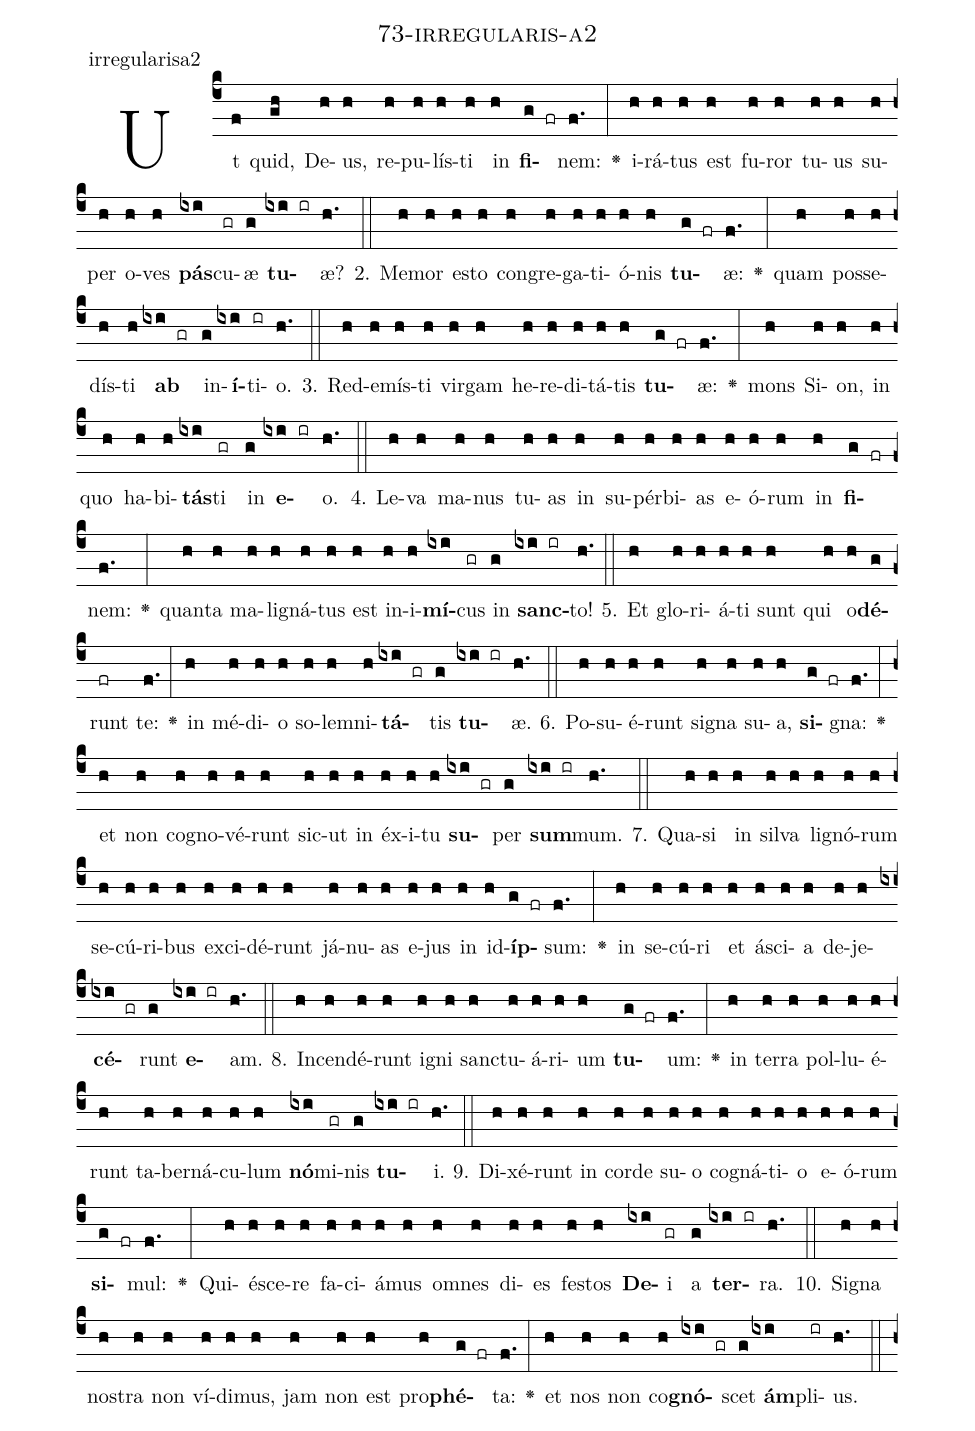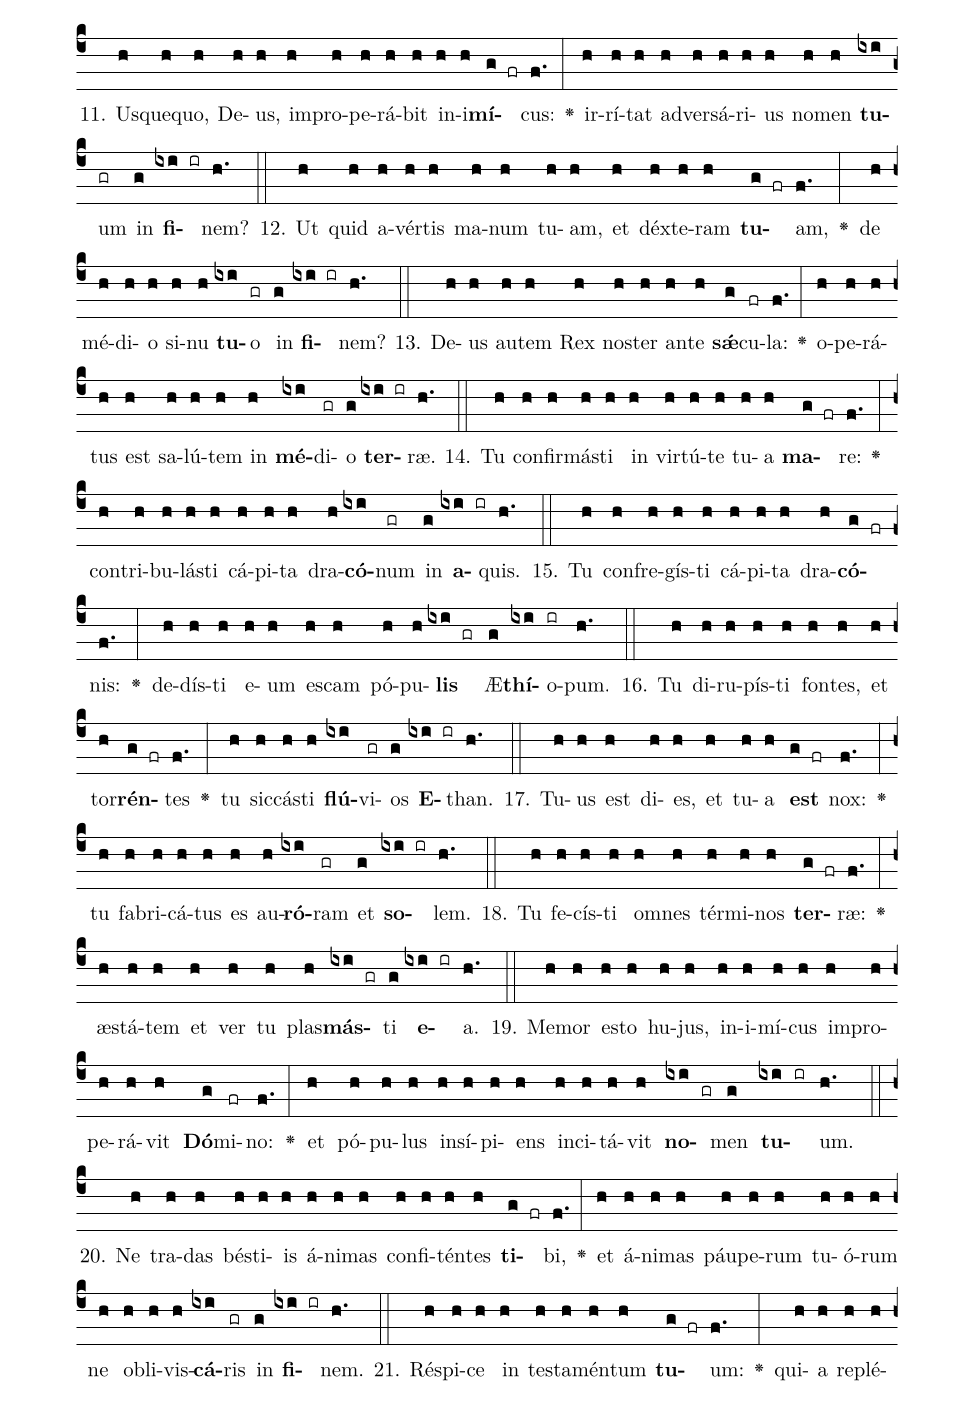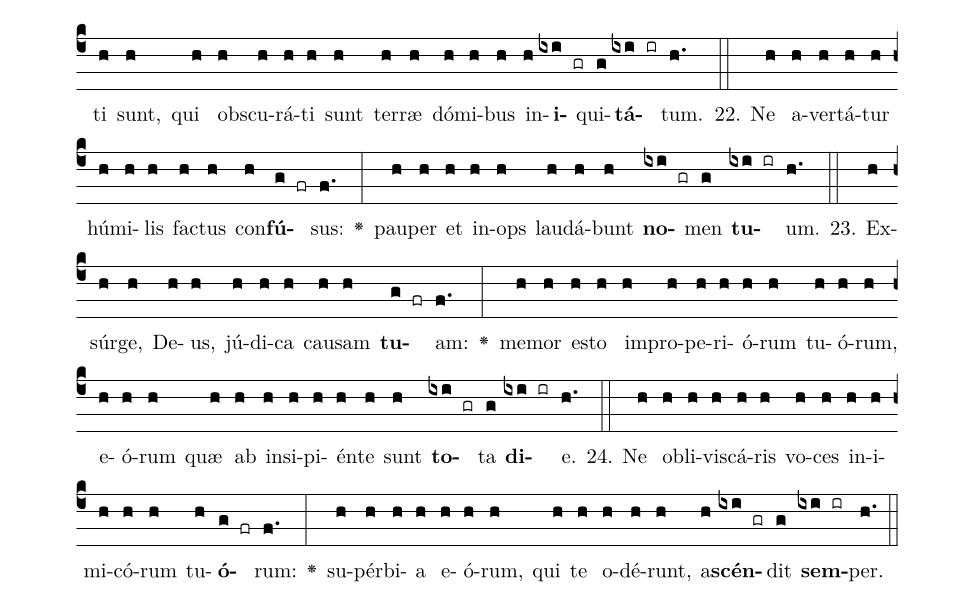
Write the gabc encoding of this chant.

name: 73-irregularis-a2;
annotation: irregularisa2;
%%
(c4)Ut(f) quid,(gh) De(h)us,(h) re(h)pu(h)lís(h)ti(h) in(h) <b>fi</b>(g fr)nem:(f.) <v>\greheightstar</v>(:) i(h)rá(h)tus(h) est(h) fu(h)ror(h) tu(h)us(h) su(h)per(h) o(h)ves(h) <b>pás</b>(ixi)cu(gr)æ(g) <b>tu</b>(ixi ir)æ?(h.) (::)
2. Me(h)mor(h) es(h)to(h) con(h)gre(h)ga(h)ti(h)ó(h)nis(h) <b>tu</b>(g fr)æ:(f.) <v>\greheightstar</v>(:) quam(h) pos(h)se(h)dís(h)ti(h) <b>ab</b>(ixi gr) in(g)<b>í</b>(ixi)ti(ir)o.(h.) (::)
3. Red(h)e(h)mís(h)ti(h) vir(h)gam(h) he(h)re(h)di(h)tá(h)tis(h) <b>tu</b>(g fr)æ:(f.) <v>\greheightstar</v>(:) mons(h) Si(h)on,(h) in(h) quo(h) ha(h)bi(h)<b>tás</b>(ixi)ti(gr) in(g) <b>e</b>(ixi ir)o.(h.) (::)
4. Le(h)va(h) ma(h)nus(h) tu(h)as(h) in(h) su(h)pér(h)bi(h)as(h) e(h)ó(h)rum(h) in(h) <b>fi</b>(g fr)nem:(f.) <v>\greheightstar</v>(:) quan(h)ta(h) ma(h)li(h)gná(h)tus(h) est(h) in(h)i(h)<b>mí</b>(ixi)cus(gr) in(g) <b>sanc</b>(ixi ir)to!(h.) (::)
5. Et(h) glo(h)ri(h)á(h)ti(h) sunt(h) qui(h) o(h)<b>dé</b>(g)runt(fr) te:(f.) <v>\greheightstar</v>(:) in(h) mé(h)di(h)o(h) so(h)lem(h)ni(h)<b>tá</b>(ixi gr)tis(g) <b>tu</b>(ixi ir)æ.(h.) (::)
6. Po(h)su(h)é(h)runt(h) si(h)gna(h) su(h)a,(h) <b>si</b>(g fr)gna:(f.) <v>\greheightstar</v>(:) et(h) non(h) co(h)gno(h)vé(h)runt(h) sic(h)ut(h) in(h) éx(h)i(h)tu(h) <b>su</b>(ixi gr)per(g) <b>sum</b>(ixi ir)mum.(h.) (::)
7. Qua(h)si(h) in(h) sil(h)va(h) li(h)gnó(h)rum(h) se(h)cú(h)ri(h)bus(h) ex(h)ci(h)dé(h)runt(h) já(h)nu(h)as(h) e(h)jus(h) in(h) id(h)<b>íp</b>(g fr)sum:(f.) <v>\greheightstar</v>(:) in(h) se(h)cú(h)ri(h) et(h) á(h)sci(h)a(h) de(h)je(h)<b>cé</b>(ixi gr)runt(g) <b>e</b>(ixi ir)am.(h.) (::)
8. In(h)cen(h)dé(h)runt(h) i(h)gni(h) sanc(h)tu(h)á(h)ri(h)um(h) <b>tu</b>(g fr)um:(f.) <v>\greheightstar</v>(:) in(h) ter(h)ra(h) pol(h)lu(h)é(h)runt(h) ta(h)ber(h)ná(h)cu(h)lum(h) <b>nó</b>(ixi)mi(gr)nis(g) <b>tu</b>(ixi ir)i.(h.) (::)
9. Di(h)xé(h)runt(h) in(h) cor(h)de(h) su(h)o(h) co(h)gná(h)ti(h)o(h) e(h)ó(h)rum(h) <b>si</b>(g fr)mul:(f.) <v>\greheightstar</v>(:) Qui(h)é(h)sce(h)re(h) fa(h)ci(h)á(h)mus(h) om(h)nes(h) di(h)es(h) fes(h)tos(h) <b>De</b>(ixi)i(gr) a(g) <b>ter</b>(ixi ir)ra.(h.) (::)
10. Si(h)gna(h) nos(h)tra(h) non(h) ví(h)di(h)mus,(h) jam(h) non(h) est(h) pro(h)<b>phé</b>(g fr)ta:(f.) <v>\greheightstar</v>(:) et(h) nos(h) non(h) co(h)<b>gnó</b>(ixi gr)scet(g) <b>ám</b>(ixi)pli(ir)us.(h.) (::)
11. Us(h)que(h)quo,(h) De(h)us,(h) im(h)pro(h)pe(h)rá(h)bit(h) in(h)i(h)<b>mí</b>(g fr)cus:(f.) <v>\greheightstar</v>(:) ir(h)rí(h)tat(h) ad(h)ver(h)sá(h)ri(h)us(h) no(h)men(h) <b>tu</b>(ixi)um(gr) in(g) <b>fi</b>(ixi ir)nem?(h.) (::)
12. Ut(h) quid(h) a(h)vér(h)tis(h) ma(h)num(h) tu(h)am,(h) et(h) déx(h)te(h)ram(h) <b>tu</b>(g fr)am,(f.) <v>\greheightstar</v>(:) de(h) mé(h)di(h)o(h) si(h)nu(h) <b>tu</b>(ixi)o(gr) in(g) <b>fi</b>(ixi ir)nem?(h.) (::)
13. De(h)us(h) au(h)tem(h) Rex(h) nos(h)ter(h) an(h)te(h) <b>sǽ</b>(g)cu(fr)la:(f.) <v>\greheightstar</v>(:) o(h)pe(h)rá(h)tus(h) est(h) sa(h)lú(h)tem(h) in(h) <b>mé</b>(ixi)di(gr)o(g) <b>ter</b>(ixi ir)ræ.(h.) (::)
14. Tu(h) con(h)fir(h)más(h)ti(h) in(h) vir(h)tú(h)te(h) tu(h)a(h) <b>ma</b>(g fr)re:(f.) <v>\greheightstar</v>(:) con(h)tri(h)bu(h)lás(h)ti(h) cá(h)pi(h)ta(h) dra(h)<b>có</b>(ixi)num(gr) in(g) <b>a</b>(ixi ir)quis.(h.) (::)
15. Tu(h) con(h)fre(h)gís(h)ti(h) cá(h)pi(h)ta(h) dra(h)<b>có</b>(g fr)nis:(f.) <v>\greheightstar</v>(:) de(h)dís(h)ti(h) e(h)um(h) es(h)cam(h) pó(h)pu(h)<b>lis</b>(ixi gr) Æ(g)<b>thí</b>(ixi)o(ir)pum.(h.) (::)
16. Tu(h) di(h)ru(h)pís(h)ti(h) fon(h)tes,(h) et(h) tor(h)<b>rén</b>(g fr)tes(f.) <v>\greheightstar</v>(:) tu(h) sic(h)cás(h)ti(h) <b>flú</b>(ixi)vi(gr)os(g) <b>E</b>(ixi ir)than.(h.) (::)
17. Tu(h)us(h) est(h) di(h)es,(h) et(h) tu(h)a(h) <b>est</b>(g fr) nox:(f.) <v>\greheightstar</v>(:) tu(h) fa(h)bri(h)cá(h)tus(h) es(h) au(h)<b>ró</b>(ixi)ram(gr) et(g) <b>so</b>(ixi ir)lem.(h.) (::)
18. Tu(h) fe(h)cís(h)ti(h) om(h)nes(h) tér(h)mi(h)nos(h) <b>ter</b>(g fr)ræ:(f.) <v>\greheightstar</v>(:) æs(h)tá(h)tem(h) et(h) ver(h) tu(h) plas(h)<b>más</b>(ixi gr)ti(g) <b>e</b>(ixi ir)a.(h.) (::)
19. Me(h)mor(h) es(h)to(h) hu(h)jus,(h) in(h)i(h)mí(h)cus(h) im(h)pro(h)pe(h)rá(h)vit(h) <b>Dó</b>(g)mi(fr)no:(f.) <v>\greheightstar</v>(:) et(h) pó(h)pu(h)lus(h) in(h)sí(h)pi(h)ens(h) in(h)ci(h)tá(h)vit(h) <b>no</b>(ixi gr)men(g) <b>tu</b>(ixi ir)um.(h.) (::)
20. Ne(h) tra(h)das(h) bés(h)ti(h)is(h) á(h)ni(h)mas(h) con(h)fi(h)tén(h)tes(h) <b>ti</b>(g fr)bi,(f.) <v>\greheightstar</v>(:) et(h) á(h)ni(h)mas(h) páu(h)pe(h)rum(h) tu(h)ó(h)rum(h) ne(h) ob(h)li(h)vis(h)<b>cá</b>(ixi)ris(gr) in(g) <b>fi</b>(ixi ir)nem.(h.) (::)
21. Ré(h)spi(h)ce(h) in(h) tes(h)ta(h)mén(h)tum(h) <b>tu</b>(g fr)um:(f.) <v>\greheightstar</v>(:) qui(h)a(h) re(h)plé(h)ti(h) sunt,(h) qui(h) obs(h)cu(h)rá(h)ti(h) sunt(h) ter(h)ræ(h) dó(h)mi(h)bus(h) in(h)<b>i</b>(ixi gr)qui(g)<b>tá</b>(ixi ir)tum.(h.) (::)
22. Ne(h) a(h)ver(h)tá(h)tur(h) hú(h)mi(h)lis(h) fac(h)tus(h) con(h)<b>fú</b>(g fr)sus:(f.) <v>\greheightstar</v>(:) pau(h)per(h) et(h) in(h)ops(h) lau(h)dá(h)bunt(h) <b>no</b>(ixi gr)men(g) <b>tu</b>(ixi ir)um.(h.) (::)
23. Ex(h)súr(h)ge,(h) De(h)us,(h) jú(h)di(h)ca(h) cau(h)sam(h) <b>tu</b>(g fr)am:(f.) <v>\greheightstar</v>(:) me(h)mor(h) es(h)to(h) im(h)pro(h)pe(h)ri(h)ó(h)rum(h) tu(h)ó(h)rum,(h) e(h)ó(h)rum(h) quæ(h) ab(h) in(h)si(h)pi(h)én(h)te(h) sunt(h) <b>to</b>(ixi gr)ta(g) <b>di</b>(ixi ir)e.(h.) (::)
24. Ne(h) ob(h)li(h)vis(h)cá(h)ris(h) vo(h)ces(h) in(h)i(h)mi(h)có(h)rum(h) tu(h)<b>ó</b>(g fr)rum:(f.) <v>\greheightstar</v>(:) su(h)pér(h)bi(h)a(h) e(h)ó(h)rum,(h) qui(h) te(h) o(h)dé(h)runt,(h) a(h)<b>scén</b>(ixi gr)dit(g) <b>sem</b>(ixi ir)per.(h.) (::)
